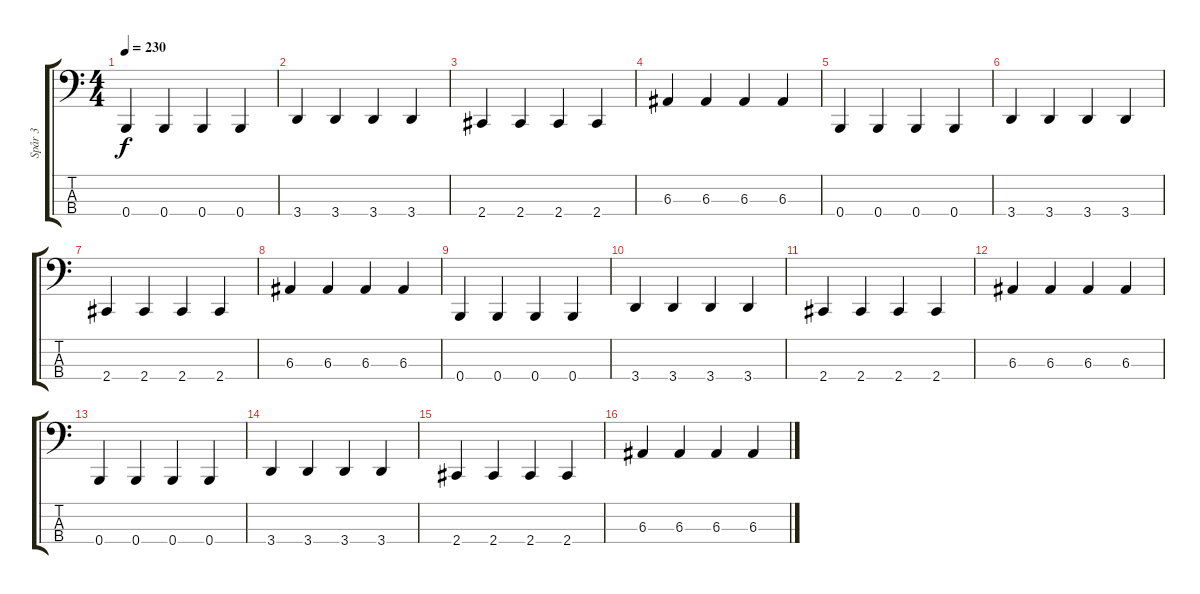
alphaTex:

\track ("Spår 3" "Spår 3") {instrument electricbasspick}
\staff {score tabs}
\tuning (D2 A1 E1 B0) {hide}
\ts (4 4)
\tempo 230
\clef f4
\ks c
0.4.4{dy f} 0.4.4 0.4.4 0.4.4 |
3.4.4 3.4.4 3.4.4 3.4.4 |
2.4.4 2.4.4 2.4.4 2.4.4 |
6.3.4 6.3.4 6.3.4 6.3.4 |
0.4.4 0.4.4 0.4.4 0.4.4 |
3.4.4 3.4.4 3.4.4 3.4.4 |
2.4.4 2.4.4 2.4.4 2.4.4 |
6.3.4 6.3.4 6.3.4 6.3.4 |
0.4.4 0.4.4 0.4.4 0.4.4 |
3.4.4 3.4.4 3.4.4 3.4.4 |
2.4.4 2.4.4 2.4.4 2.4.4 |
6.3.4 6.3.4 6.3.4 6.3.4 |
0.4.4 0.4.4 0.4.4 0.4.4 |
3.4.4 3.4.4 3.4.4 3.4.4 |
2.4.4 2.4.4 2.4.4 2.4.4 |
6.3.4 6.3.4 6.3.4 6.3.4
